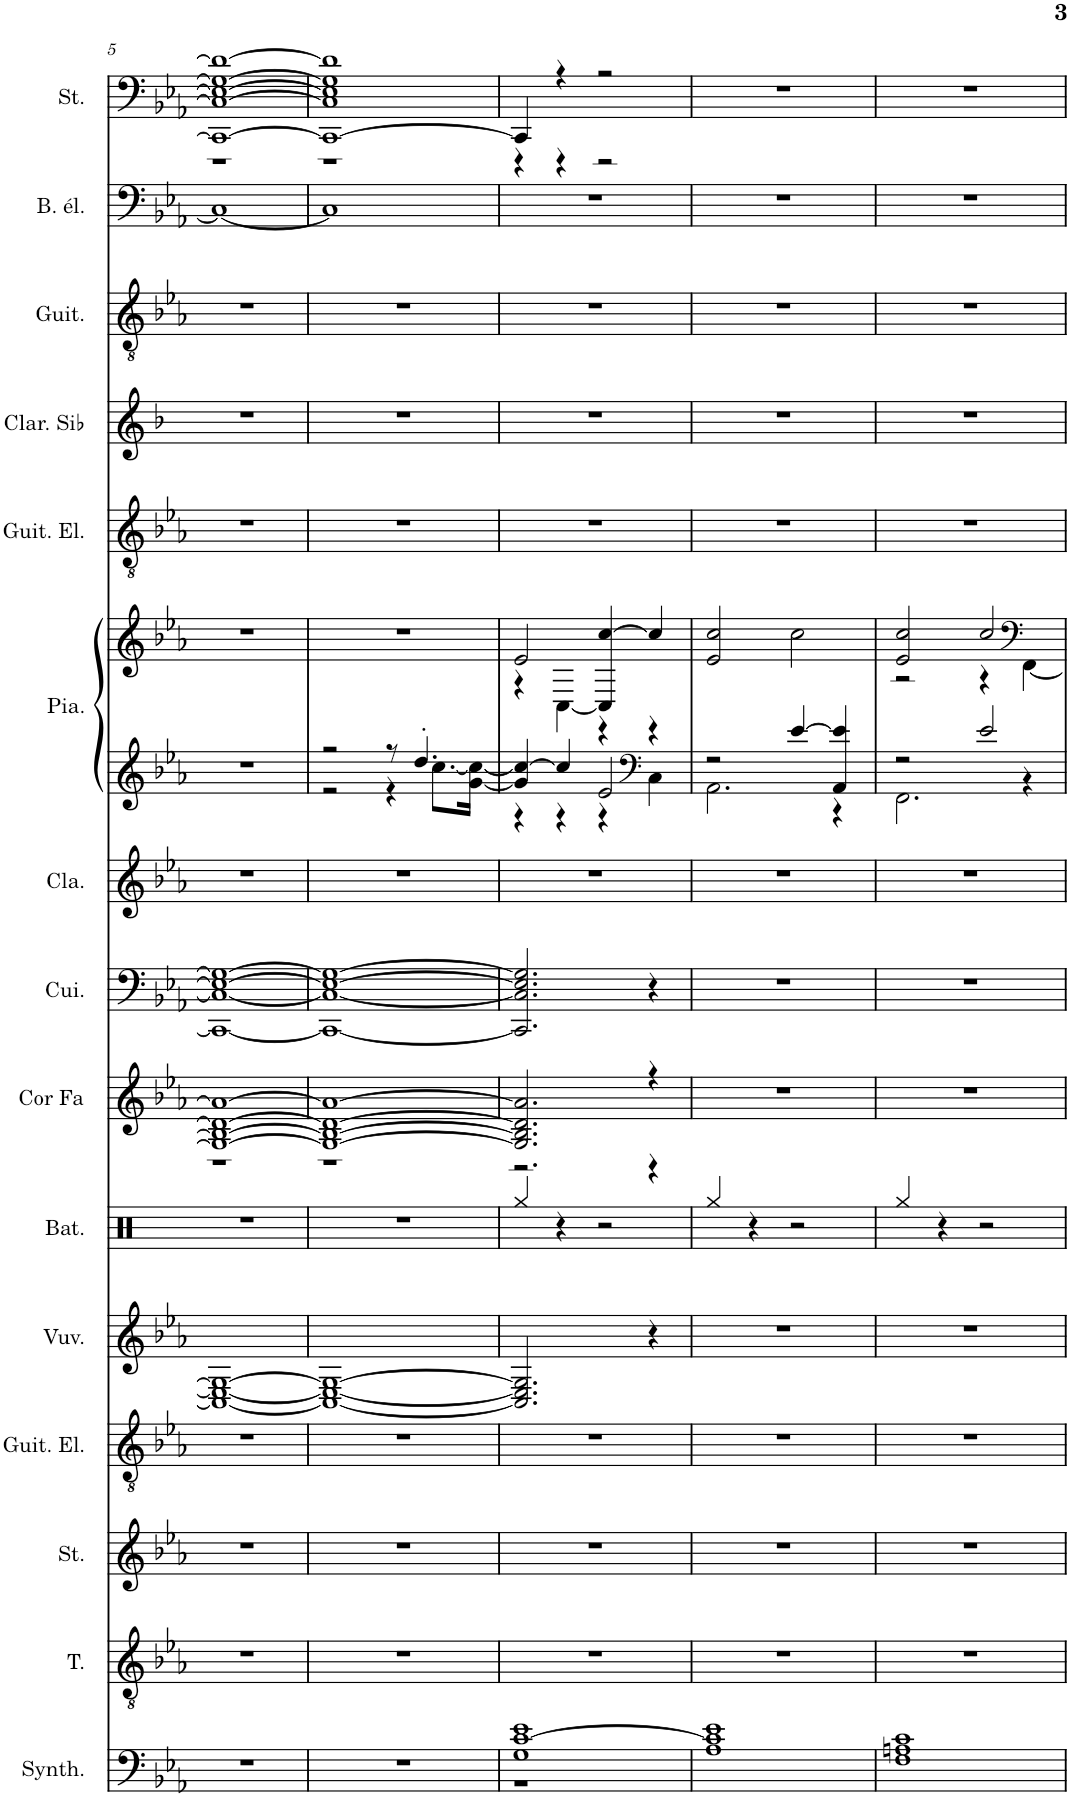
**kern	**kern	**kern	**kern	**kern	**kern	**kern	**kern	**kern	**kern	**kern	**kern	**kern	**kern	**kern	**kern
*part15	*part14	*part13	*part12	*part11	*part10	*part9	*part8	*part7	*part6	*part6	*part5	*part4	*part3	*part2	*part1
*staff16	*staff15	*staff14	*staff13	*staff12	*staff11	*staff10	*staff9	*staff8	*staff7	*staff6	*staff5	*staff4	*staff3	*staff2	*staff1
*I"Synthétiseur d'instruments à cordes	*I"Ténor	*I"Cordes	*I"Guitare électrique	*I"Vuvuzela	*I"Batterie	*I"Cor en Fa	*I"Cuivres	*I"Clavecin	*I"Piano	*	*I"Guitare électrique	*I"Clarinette en Sib	*I"Guitare acoustique	*I"Basse électrique à 5 cordes	*I"Cordes, Adele - Skyfall
*I'Synth.	*I'T.	*	*I'Guit. El.	*I'Vuv.	*I'Bat.	*I'Cor Fa	*I'Cui.	*I'Cla.	*I'Pia.	*	*I'Guit. El.	*I'Clar. Sib	*I'Guit.	*I'B. él.	*
!!LO:PB:g=z
*clefF4	*clefGv2	*clefG2	*clefGv2	*clefG2	*clefX	*clefG2	*clefF4	*clefG2	*clefG2	*clefG2	*clefGv2	*clefG2	*clefGv2	*clefF4	*clefF4
*	*	*	*	*Trd1c2	*	*Trd4c7	*	*	*	*	*	*Trd1c2	*	*Trd7c12	*
*k[b-e-a-]	*k[b-e-a-]	*k[b-e-a-]	*k[b-e-a-]	*k[b-e-a-]	*k[]	*k[b-e-a-]	*k[b-e-a-]	*k[b-e-a-]	*k[b-e-a-]	*k[b-e-a-]	*k[b-e-a-]	*k[b-]	*k[b-e-a-]	*k[b-e-a-]	*k[b-e-a-]
*M4/4	*M4/4	*M4/4	*M4/4	*M4/4	*M4/4	*M4/4	*M4/4	*M4/4	*M4/4	*M4/4	*M4/4	*M4/4	*M4/4	*M4/4	*M4/4
=5	=5	=5	=5	=5	=5	=5	=5	=5	=5	=5	=5	=5	=5	=5	=5
*	*	*	*	*	*	*^	*	*	*	*	*	*	*	*	*^
1r	1r	1r	1r	1C_ 1E-_ 1G_	1r	1G_ 1B-_ 1d_ 1a_	1r	1CC_ 1C_ 1E-_ 1G_	1r	1r	1r	1r	1r	1r	1C_	1CC_ 1C_ 1E-_ 1G_ 1d_	1r
=6	=6	=6	=6	=6	=6	=6	=6	=6	=6	=6	=6	=6	=6	=6	=6	=6	=6
*	*	*	*	*	*	*	*	*	*	*^	*	*	*	*	*	*	*
1r	1r	1r	1r	1C_ 1E-_ 1G_	1r	1G_ 1B-_ 1d_ 1a_	1r	1CC_ 1C_ 1E-_ 1G_	1r	2r	2r	1r	1r	1r	1r	1C]	1CC_ 1C] 1E-] 1G] 1d]	1r
.	.	.	.	.	.	.	.	.	.	8r	4r	.	.	.	.	.	.	.
.	.	.	.	.	.	.	.	.	.	4.dd'/	.	.	.	.	.	.	.	.
.	.	.	.	.	.	.	.	.	.	.	[8.cc\L	.	.	.	.	.	.	.
.	.	.	.	.	.	.	.	.	.	.	[16g\ 16cc\_Jk	.	.	.	.	.	.	.
=7	=7	=7	=7	=7	=7	=7	=7	=7	=7	=7	=7	=7	=7	=7	=7	=7	=7	=7
*^	*	*	*	*	*	*	*	*	*	*	*	*^	*	*	*	*	*	*
1G [1c 1e-	1r	1r	1r	1r	2.C/] 2.E-/] 2.G/]	4Rgg/	2.G/] 2.B-/] 2.d/] 2.a/]	2.r	2.CC/] 2.C/] 2.E-/] 2.G/]	1r	4g/] 4cc/_	4r	2e-/	4r	1r	1r	1r	1r	4CC/]	4r
.	.	.	.	.	.	4r	.	.	.	.	4cc/]	4r	.	[4C\	.	.	.	.	4r	4r
.	.	.	.	.	.	2r	.	.	.	.	2e-/	4r	4C/] [4cc/	4r	.	.	.	.	2r	2r
*	*	*	*	*	*	*	*	*	*	*	*clefF4	*	*	*	*	*	*	*	*	*
.	.	.	.	.	4r	.	4r	4r	4r	.	.	4C\	4cc/]	4r	.	.	.	.	.	.
*v	*v	*	*	*	*	*	*v	*v	*	*	*	*	*v	*v	*	*	*	*	*v	*v
=8	=8	=8	=8	=8	=8	=8	=8	=8	=8	=8	=8	=8	=8	=8	=8	=8
1A- 1c] 1e-	1r	1r	1r	1r	4Rgg/	1r	1r	1r	2r	2.AA-\	2e-/ 2cc/	1r	1r	1r	1r	1r
.	.	.	.	.	4r	.	.	.	.	.	.	.	.	.	.	.
.	.	.	.	.	2r	.	.	.	[4e-/	.	2cc\	.	.	.	.	.
.	.	.	.	.	.	.	.	.	4AA-/ 4e-/]	4r	.	.	.	.	.	.
=9	=9	=9	=9	=9	=9	=9	=9	=9	=9	=9	=9	=9	=9	=9	=9	=9
*	*	*	*	*	*	*	*	*	*	*	*^	*	*	*	*	*
1F 1An 1c	1r	1r	1r	1r	4Rgg/	1r	1r	1r	2r	2.FF\	2e-/ 2cc/	2r	1r	1r	1r	1r	1r
.	.	.	.	.	4r	.	.	.	.	.	.	.	.	.	.	.	.
.	.	.	.	.	2r	.	.	.	2e-/	.	2cc/	4r	.	.	.	.	.
*	*	*	*	*	*	*	*	*	*	*	*clefF4	*	*	*	*	*	*
.	.	.	.	.	.	.	.	.	.	4r	.	[4FF\	.	.	.	.	.
*	*	*	*	*	*	*	*	*	*v	*v	*	*	*	*	*	*	*
*	*	*	*	*	*	*	*	*	*	*v	*v	*	*	*	*	*
=	=	=	=	=	=	=	=	=	=	=	=	=	=	=	=
*-	*-	*-	*-	*-	*-	*-	*-	*-	*-	*-	*-	*-	*-	*-	*-
